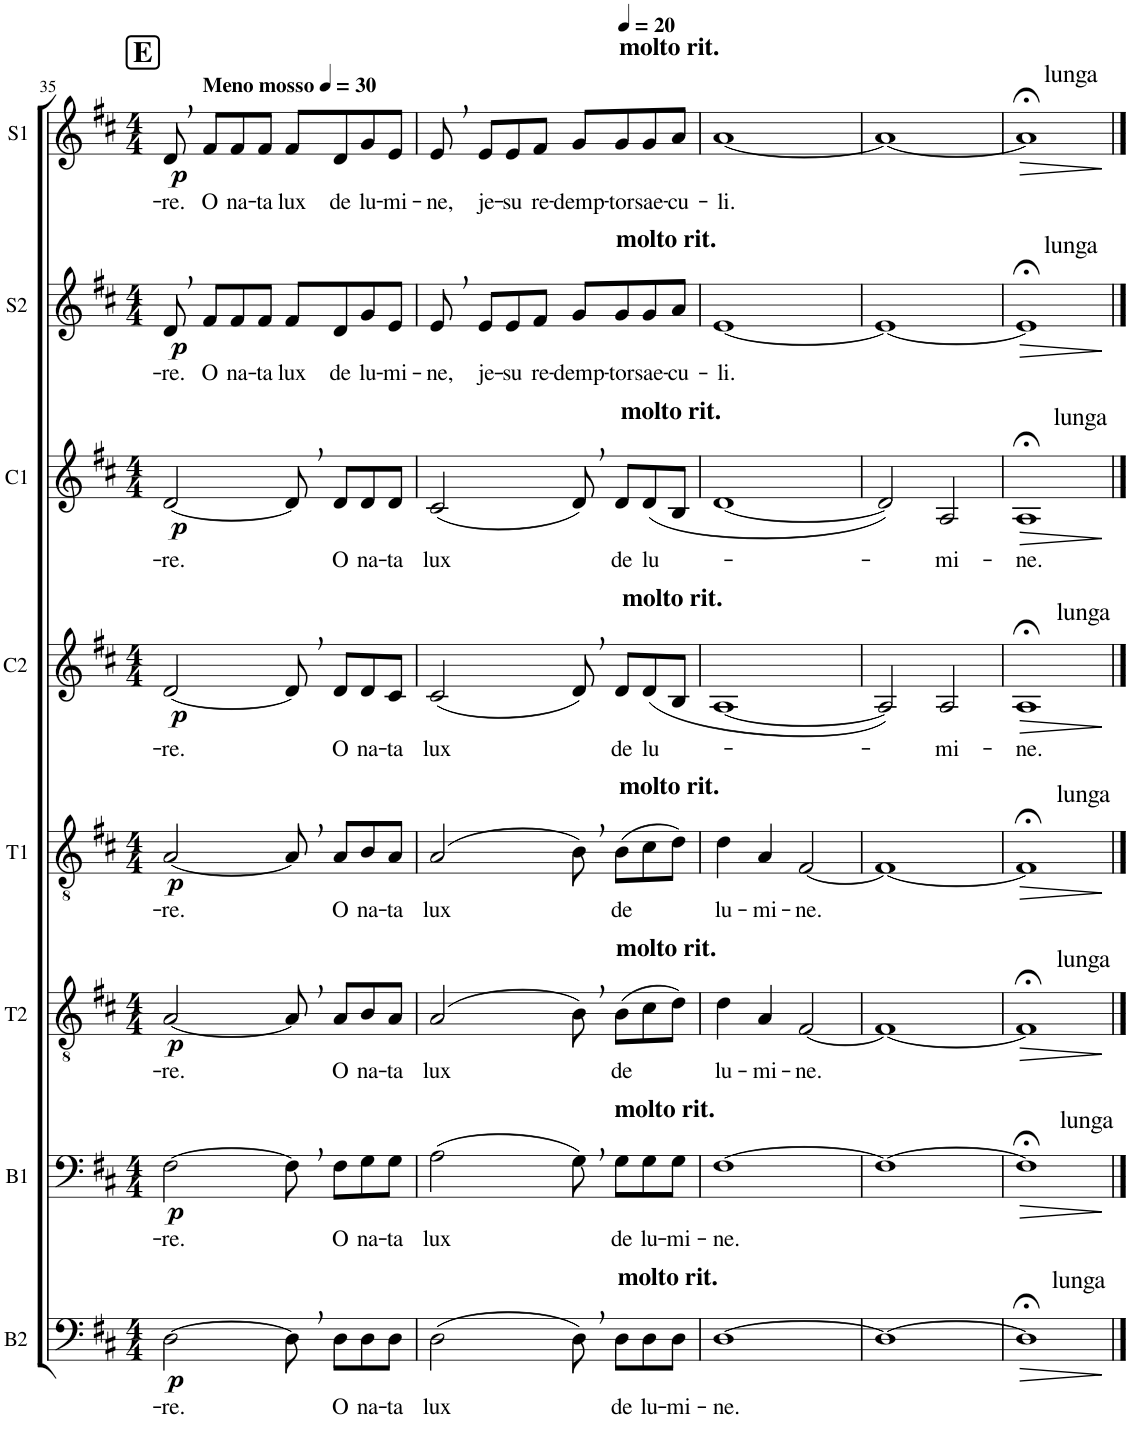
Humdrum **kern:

**kern	**text	**dynam	**kern	**text	**dynam	**kern	**text	**dynam	**kern	**text	**dynam	**kern	**text	**dynam	**kern	**text	**dynam	**kern	**text	**dynam	**kern	**text	**dynam
*part8	*part8	*part8	*part7	*part7	*part7	*part6	*part6	*part6	*part5	*part5	*part5	*part4	*part4	*part4	*part3	*part3	*part3	*part2	*part2	*part2	*part1	*part1	*part1
*staff8	*staff8	*staff8	*staff7	*staff7	*staff7	*staff6	*staff6	*staff6	*staff5	*staff5	*staff5	*staff4	*staff4	*staff4	*staff3	*staff3	*staff3	*staff2	*staff2	*staff2	*staff1	*staff1	*staff1
*I"Bassi II	*	*	*I"Bassi I	*	*	*I"Tenori II	*	*	*I"Tenori I	*	*	*I"Contralti II	*	*	*I"Contralti I	*	*	*I"Soprani II	*	*	*I"Soprani I	*	*
*I'B2	*	*	*I'B1	*	*	*I'T2	*	*	*I'T1	*	*	*I'C2	*	*	*I'C1	*	*	*I'S2	*	*	*I'S1	*	*
!!LO:PB:g=z
*clefF4	*	*	*clefF4	*	*	*clefGv2	*	*	*clefGv2	*	*	*clefG2	*	*	*clefG2	*	*	*clefG2	*	*	*clefG2	*	*
*	*	*	*	*	*	*	*	*	*	*	*	*	*	*	*	*	*	*Trd1c2	*	*	*Trd1c2	*	*
*k[f#c#]	*	*	*k[f#c#]	*	*	*k[f#c#]	*	*	*k[f#c#]	*	*	*k[f#c#]	*	*	*k[f#c#]	*	*	*k[f#c#]	*	*	*k[f#c#]	*	*
*D:	*	*	*D:	*	*	*D:	*	*	*D:	*	*	*D:	*	*	*D:	*	*	*D:	*	*	*D:	*	*
*M4/4	*	*	*M4/4	*	*	*M4/4	*	*	*M4/4	*	*	*M4/4	*	*	*M4/4	*	*	*M4/4	*	*	*M4/4	*	*
!!LO:REH:place=s1:a:B:cj:fs=14:t=E
=35	=35	=35	=35	=35	=35	=35	=35	=35	=35	=35	=35	=35	=35	=35	=35	=35	=35	=35	=35	=35	=35	=35	=35
!	!LO:LY:b	!LO:DY:b	!	!LO:LY:b	!LO:DY:b	!	!LO:LY:b	!LO:DY:b	!	!LO:LY:b	!LO:DY:b	!	!LO:LY:b	!LO:DY:b	!	!LO:LY:b	!LO:DY:b	!	!LO:LY:b	!LO:DY:b	!	!LO:LY:b	!LO:DY:b
[2D\	-re.	p	[2F#\	-re.	p	[2A/	-re.	p	[2A/	-re.	p	[2d/	-re.	p	[2d/	-re.	p	8d,/	-re.	p	8d,/	-re.	p
*	*	*	*	*	*	*	*	*	*	*	*	*	*	*	*	*	*	*	*	*	*MM30	*	*
!	!	!	!	!	!	!	!	!	!	!	!	!	!	!	!	!	!	!	!	!	!LO:TX:a:B:t=Meno mosso	!	!
!	!	!	!	!	!	!	!	!	!	!	!	!	!	!	!	!	!	!	!LO:LY:b	!	!	!LO:LY:b	!
.	.	.	.	.	.	.	.	.	.	.	.	.	.	.	.	.	.	8f#/L	O	.	8f#/L	O	.
!	!	!	!	!	!	!	!	!	!	!	!	!	!	!	!	!	!	!	!LO:LY:b	!	!	!LO:LY:b	!
.	.	.	.	.	.	.	.	.	.	.	.	.	.	.	.	.	.	8f#/	na-	.	8f#/	na-	.
!	!	!	!	!	!	!	!	!	!	!	!	!	!	!	!	!	!	!	!LO:LY:b	!	!	!LO:LY:b	!
.	.	.	.	.	.	.	.	.	.	.	.	.	.	.	.	.	.	8f#/J	-ta	.	8f#/J	-ta	.
!	!	!	!	!	!	!	!	!	!	!	!	!	!	!	!	!	!	!	!LO:LY:b	!	!	!LO:LY:b	!
8D,\]	.	.	8F#,\]	.	.	8A,/]	.	.	8A,/]	.	.	8d,/]	.	.	8d,/]	.	.	8f#/L	lux	.	8f#/L	lux	.
!	!LO:LY:b	!	!	!LO:LY:b	!	!	!LO:LY:b	!	!	!LO:LY:b	!	!	!LO:LY:b	!	!	!LO:LY:b	!	!	!LO:LY:b	!	!	!LO:LY:b	!
8D\L	O	.	8F#\L	O	.	8A/L	O	.	8A/L	O	.	8d/L	O	.	8d/L	O	.	8d/	de	.	8d/	de	.
!	!LO:LY:b	!	!	!LO:LY:b	!	!	!LO:LY:b	!	!	!LO:LY:b	!	!	!LO:LY:b	!	!	!LO:LY:b	!	!	!LO:LY:b	!	!	!LO:LY:b	!
8D\	na-	.	8G\	na-	.	8B/	na-	.	8B/	na-	.	8d/	na-	.	8d/	na-	.	8g/	lu-	.	8g/	lu-	.
!	!LO:LY:b	!	!	!LO:LY:b	!	!	!LO:LY:b	!	!	!LO:LY:b	!	!	!LO:LY:b	!	!	!LO:LY:b	!	!	!LO:LY:b	!	!	!LO:LY:b	!
8D\J	-ta	.	8G\J	-ta	.	8A/J	-ta	.	8A/J	-ta	.	8c#/J	-ta	.	8d/J	-ta	.	8e/J	-mi-	.	8e/J	-mi-	.
=36	=36	=36	=36	=36	=36	=36	=36	=36	=36	=36	=36	=36	=36	=36	=36	=36	=36	=36	=36	=36	=36	=36	=36
!	!LO:LY:b	!	!	!LO:LY:b	!	!	!LO:LY:b	!	!	!LO:LY:b	!	!	!LO:LY:b	!	!	!LO:LY:b	!	!	!LO:LY:b	!	!	!LO:LY:b	!
(2D\	lux	.	(2A\	lux	.	(2A/	lux	.	(2A/	lux	.	(2c#/	lux	.	(2c#/	lux	.	8e,/	-ne,	.	8e,/	-ne,	.
!	!	!	!	!	!	!	!	!	!	!	!	!	!	!	!	!	!	!	!LO:LY:b	!	!	!LO:LY:b	!
.	.	.	.	.	.	.	.	.	.	.	.	.	.	.	.	.	.	8e/L	je-	.	8e/L	je-	.
!	!	!	!	!	!	!	!	!	!	!	!	!	!	!	!	!	!	!	!LO:LY:b	!	!	!LO:LY:b	!
.	.	.	.	.	.	.	.	.	.	.	.	.	.	.	.	.	.	8e/	-su	.	8e/	-su	.
!	!	!	!	!	!	!	!	!	!	!	!	!	!	!	!	!	!	!	!LO:LY:b	!	!	!LO:LY:b	!
.	.	.	.	.	.	.	.	.	.	.	.	.	.	.	.	.	.	8f#/J	re-	.	8f#/J	re-	.
!	!	!	!	!	!	!	!	!	!	!	!	!	!	!	!	!	!	!	!LO:LY:b	!	!	!LO:LY:b	!
8D,\)	.	.	8G,\)	.	.	8B,\)	.	.	8B,\)	.	.	8d,/)	.	.	8d,/)	.	.	8g/L	-demp-	.	8g/L	-demp-	.
*	*	*	*	*	*	*	*	*	*	*	*	*	*	*	*	*	*	*	*	*	*MM20	*	*
!	!	!	!	!	!	!	!	!	!	!	!	!	!	!	!	!	!	!	!	!	!LO:TX:a:B:t=molto rit.	!	!
!	!	!	!	!	!	!	!	!	!	!	!	!	!	!	!	!	!	!LO:TX:a:B:t=molto rit.	!	!	!	!	!
!	!	!	!	!	!	!	!	!	!	!	!	!	!	!	!LO:TX:a:B:t=molto rit.	!	!	!	!	!	!	!	!
!	!	!	!	!	!	!	!	!	!	!	!	!LO:TX:a:B:t=molto rit.	!	!	!	!	!	!	!	!	!	!	!
!	!	!	!	!	!	!	!	!	!LO:TX:a:B:t=molto rit.	!	!	!	!	!	!	!	!	!	!	!	!	!	!
!	!	!	!	!	!	!LO:TX:a:B:t=molto rit.	!	!	!	!	!	!	!	!	!	!	!	!	!	!	!	!	!
!	!	!	!LO:TX:a:B:t=molto rit.	!	!	!	!	!	!	!	!	!	!	!	!	!	!	!	!	!	!	!	!
!LO:TX:a:B:t=molto rit.	!	!	!	!	!	!	!	!	!	!	!	!	!	!	!	!	!	!	!	!	!	!	!
!	!LO:LY:b	!	!	!LO:LY:b	!	!	!LO:LY:b	!	!	!LO:LY:b	!	!	!LO:LY:b	!	!	!LO:LY:b	!	!	!LO:LY:b	!	!	!LO:LY:b	!
8D\L	de	.	8G\L	de	.	(8B\L	de	.	(8B\L	de	.	8d/L	de	.	8d/L	de	.	8g/	-tor	.	8g/	-tor	.
!	!LO:LY:b	!	!	!LO:LY:b	!	!	!	!	!	!	!	!	!LO:LY:b	!	!	!LO:LY:b	!	!	!LO:LY:b	!	!	!LO:LY:b	!
8D\	lu-	.	8G\	lu-	.	8c#\	.	.	8c#\	.	.	(8d/	lu-	.	(8d/	lu-	.	8g/	sae-	.	8g/	sae-	.
!	!LO:LY:b	!	!	!LO:LY:b	!	!	!	!	!	!	!	!	!	!	!	!	!	!	!LO:LY:b	!	!	!LO:LY:b	!
8D\J	-mi-	.	8G\J	-mi-	.	8d\J)	.	.	8d\J)	.	.	8B/J	.	.	8B/J	.	.	8a/J	-cu-	.	8a/J	-cu-	.
=37	=37	=37	=37	=37	=37	=37	=37	=37	=37	=37	=37	=37	=37	=37	=37	=37	=37	=37	=37	=37	=37	=37	=37
!	!LO:LY:b	!	!	!LO:LY:b	!	!	!LO:LY:b	!	!	!LO:LY:b	!	!	!	!	!	!	!	!	!LO:LY:b	!	!	!LO:LY:b	!
[1D	-ne.	.	[1F#	-ne.	.	4d\	lu-	.	4d\	lu-	.	[1A	.	.	[1d	.	.	[1e	-li.	.	[1a	-li.	.
!	!	!	!	!	!	!	!LO:LY:b	!	!	!LO:LY:b	!	!	!	!	!	!	!	!	!	!	!	!	!
.	.	.	.	.	.	4A/	-mi-	.	4A/	-mi-	.	.	.	.	.	.	.	.	.	.	.	.	.
!	!	!	!	!	!	!	!LO:LY:b	!	!	!LO:LY:b	!	!	!	!	!	!	!	!	!	!	!	!	!
.	.	.	.	.	.	[2F#/	-ne.	.	[2F#/	-ne.	.	.	.	.	.	.	.	.	.	.	.	.	.
=38	=38	=38	=38	=38	=38	=38	=38	=38	=38	=38	=38	=38	=38	=38	=38	=38	=38	=38	=38	=38	=38	=38	=38
1D_	.	.	1F#_	.	.	1F#_	.	.	1F#_	.	.	2A/])	.	.	2d/])	.	.	1e_	.	.	1a_	.	.
!	!	!	!	!	!	!	!	!	!	!	!	!	!LO:LY:b	!	!	!LO:LY:b	!	!	!	!	!	!	!
.	.	.	.	.	.	.	.	.	.	.	.	2A/	-mi-	.	2A/	-mi-	.	.	.	.	.	.	.
=39	=39	=39	=39	=39	=39	=39	=39	=39	=39	=39	=39	=39	=39	=39	=39	=39	=39	=39	=39	=39	=39	=39	=39
!	!	!	!	!	!	!	!	!	!	!	!	!	!	!	!	!	!	!	!	!	!LO:TX:a:t=lunga	!	!
!	!	!	!	!	!	!	!	!	!	!	!	!	!	!	!	!	!	!LO:TX:a:t=lunga	!	!	!	!	!
!	!	!	!	!	!	!	!	!	!	!	!	!	!	!	!LO:TX:a:t=lunga	!	!	!	!	!	!	!	!
!	!	!	!	!	!	!	!	!	!	!	!	!LO:TX:a:t=lunga	!	!	!	!	!	!	!	!	!	!	!
!	!	!	!	!	!	!	!	!	!LO:TX:a:t=lunga	!	!	!	!	!	!	!	!	!	!	!	!	!	!
!	!	!	!	!	!	!LO:TX:a:t=lunga	!	!	!	!	!	!	!	!	!	!	!	!	!	!	!	!	!
!	!	!	!LO:TX:a:t=lunga	!	!	!	!	!	!	!	!	!	!	!	!	!	!	!	!	!	!	!	!
!LO:TX:a:t=lunga	!	!	!	!	!	!	!	!	!	!	!	!	!	!	!	!	!	!	!	!	!	!	!
!	!	!LO:HP:b	!	!	!LO:HP:b	!	!	!LO:HP:b	!	!	!LO:HP:b	!	!LO:LY:b	!LO:HP:b	!	!LO:LY:b	!LO:HP:b	!	!	!LO:HP:b	!	!	!LO:HP:b
1D;<]	.	>	1F#;<]	.	>	1F#;<]	.	>	1F#;<]	.	>	1A;<	-ne.	>	1A;<	-ne.	>	1e;<]	.	>	1a;<]	.	>
.	.	]	.	.	]	.	.	]	.	.	]	.	.	]	.	.	]	.	.	]	.	.	]
==	==	==	==	==	==	==	==	==	==	==	==	==	==	==	==	==	==	==	==	==	==	==	==
*-	*-	*-	*-	*-	*-	*-	*-	*-	*-	*-	*-	*-	*-	*-	*-	*-	*-	*-	*-	*-	*-	*-	*-
